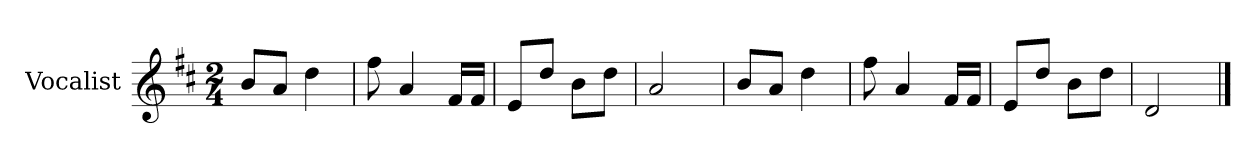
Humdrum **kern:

**kern
*part1
*staff1
*I"Vocalist
*k[f#c#]
*D:
*M2/4
=
8bL
8aJ
4dd
=1
8ff#
4a
16f#LL
16f#JJ
=2
8eL
8ddJ
8bL
8ddJ
=3
2a
=4
8bL
8aJ
4dd
=5
8ff#
4a
16f#LL
16f#JJ
=6
8eL
8ddJ
8bL
8ddJ
=7
2d
==
*-
